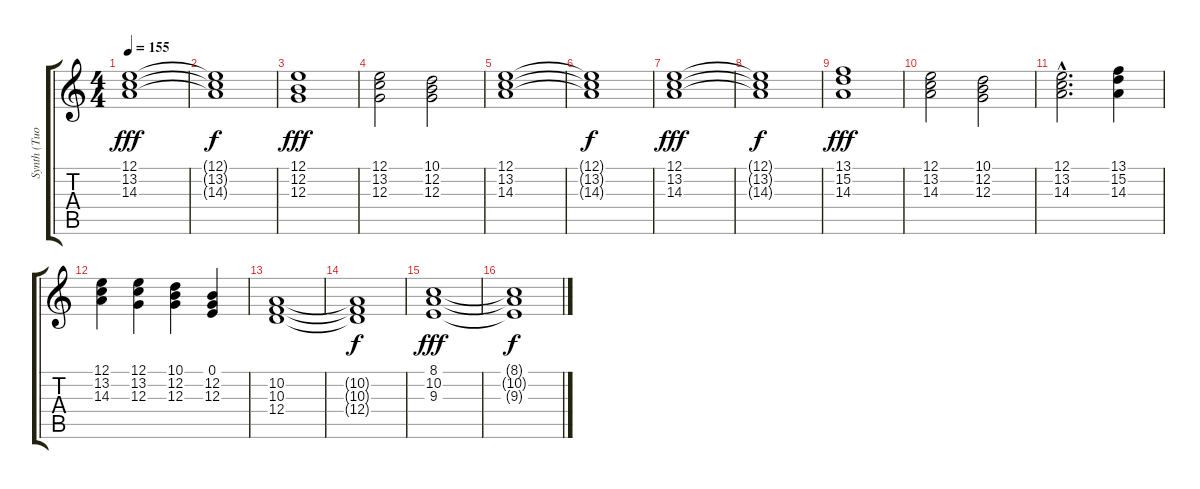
\track ("Synth (Tuomas)" "Synth (Tuo") {instrument pad2warm}
\staff {score tabs}
\tuning (E4 B3 G3 D3 A2 E2) {hide}
\ts (4 4)
\tempo 155
\clef g2
\ks c
(12.1 13.2 14.3).1{dy fff} |
(12.1{t} 13.2{t} 14.3{t}).1{dy f} |
(12.1 12.2 12.3).1{dy fff} |
(12.1 13.2 12.3).2 (10.1 12.2 12.3).2 |
(12.1 13.2 14.3).1 |
(12.1{t} 13.2{t} 14.3{t}).1{dy f} |
(12.1 13.2 14.3).1{dy fff} |
(12.1{t} 13.2{t} 14.3{t}).1{dy f} |
(13.1 15.2 14.3).1{dy fff} |
(12.1 13.2 14.3).2 (10.1 12.2 12.3).2 |
(12.1{hac} 13.2{hac} 14.3{hac}).2{d} (13.1 15.2 14.3).4 |
(12.1 13.2 14.3).4 (12.1 13.2 12.3).4 (10.1 12.2 12.3).4 (0.1 12.2 12.3).4 |
(10.2 10.3 12.4).1 |
(10.2{t} 10.3{t} 12.4{t}).1{dy f} |
(8.1 10.2 9.3).1{dy fff} |
(8.1{t} 10.2{t} 9.3{t}).1{dy f}
